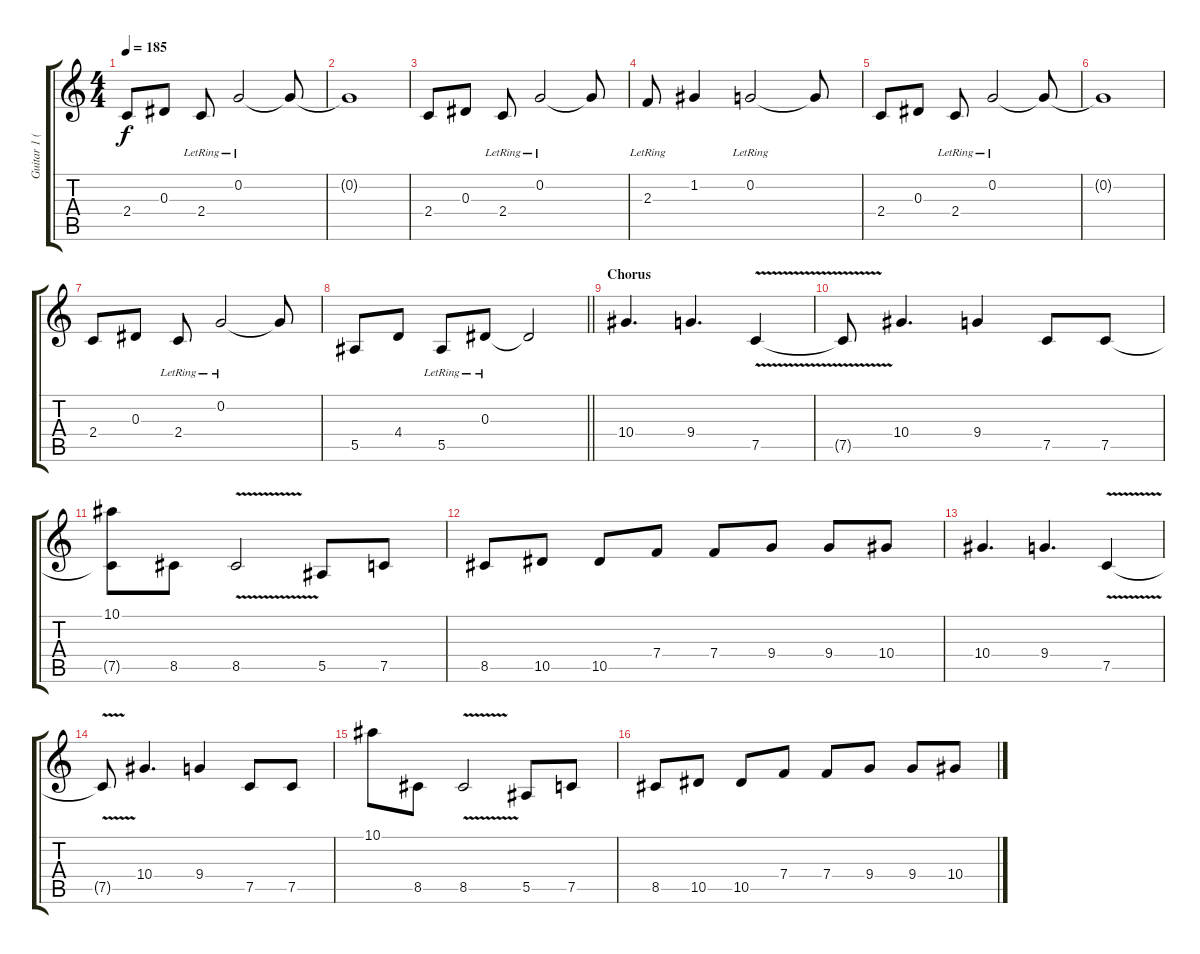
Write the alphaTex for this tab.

\track ("Guitar 1 (Lead)" "Guitar 1 (") {instrument distortionguitar}
\staff {score tabs}
\tuning (C4 G3 Eb3 Bb2 F2 C2) {hide}
\ts (4 4)
\tempo 185
\clef g2
\ks c
2.4.8{dy f} 0.3.8 2.4{lr}.8 0.2{lr}.2 0.2{t}.8 |
0.2{t}.1 |
2.4.8 0.3.8 2.4{lr}.8 0.2{lr}.2 0.2{t}.8 |
2.3{lr}.8 1.2.4 0.2{lr}.2 0.2{t}.8 |
2.4.8 0.3.8 2.4{lr}.8 0.2{lr}.2 0.2{t}.8 |
0.2{t}.1 |
2.4.8 0.3.8 2.4{lr}.8 0.2{lr}.2 0.2{t}.8 |
\barLineRight lightlight
5.5.8 4.4.8 5.5{lr}.8 0.3{lr}.8 0.3{t}.2 |
\section ("" "Chorus")
10.4.4{d balance 7 instrument distortionguitar} 9.4.4{d} 7.5{v}.4 |
7.5{t}.8 10.4.4{d} 9.4.4 7.5.8 7.5.8 |
(10.1 7.5{t}).8 8.5.8 8.5{v}.2 5.5.8 7.5.8 |
8.5.8 10.5.8 10.5.8 7.4.8 7.4.8 9.4.8 9.4.8 10.4.8 |
10.4.4{d} 9.4.4{d} 7.5{v}.4 |
7.5{t}.8 10.4.4{d} 9.4.4 7.5.8 7.5.8 |
10.1.8 8.5.8 8.5{v}.2 5.5.8 7.5.8 |
8.5.8 10.5.8 10.5.8 7.4.8 7.4.8 9.4.8 9.4.8 10.4.8
